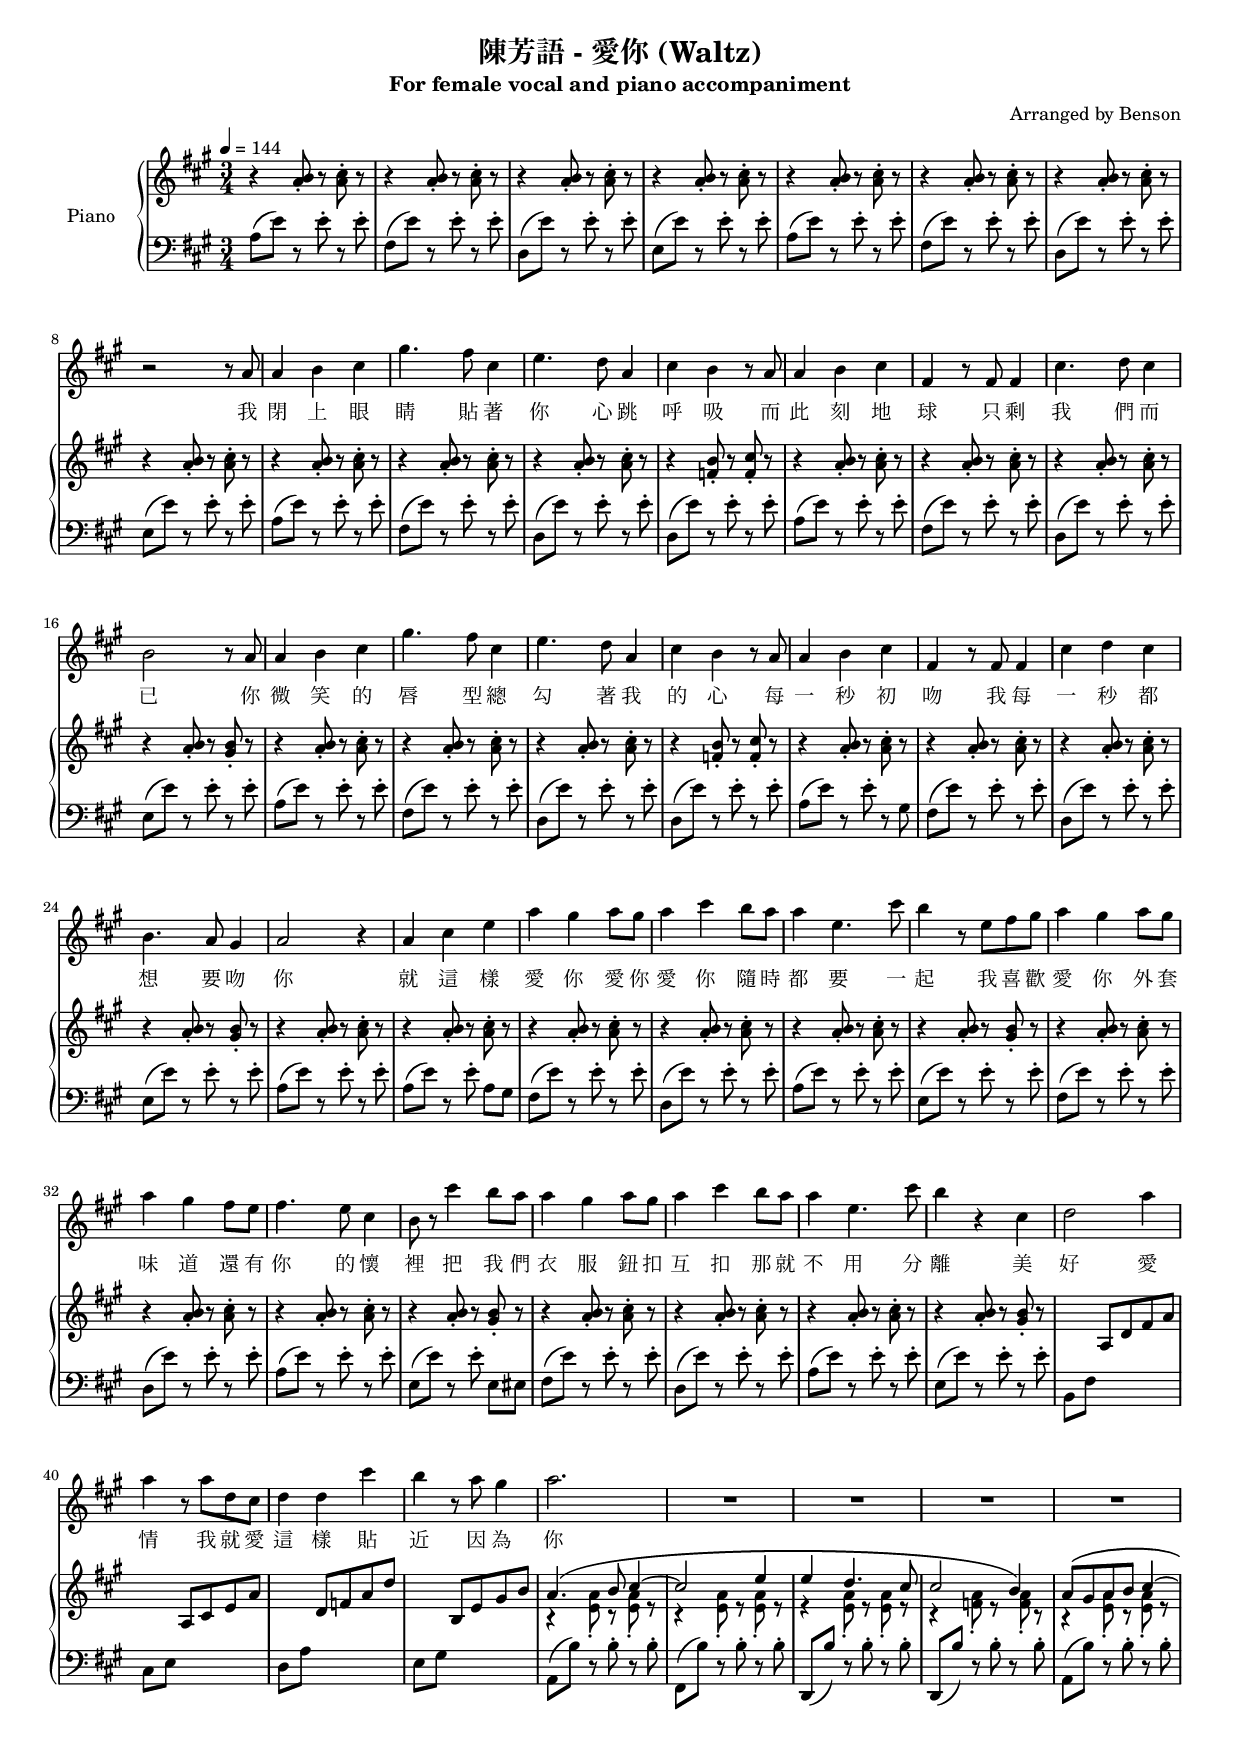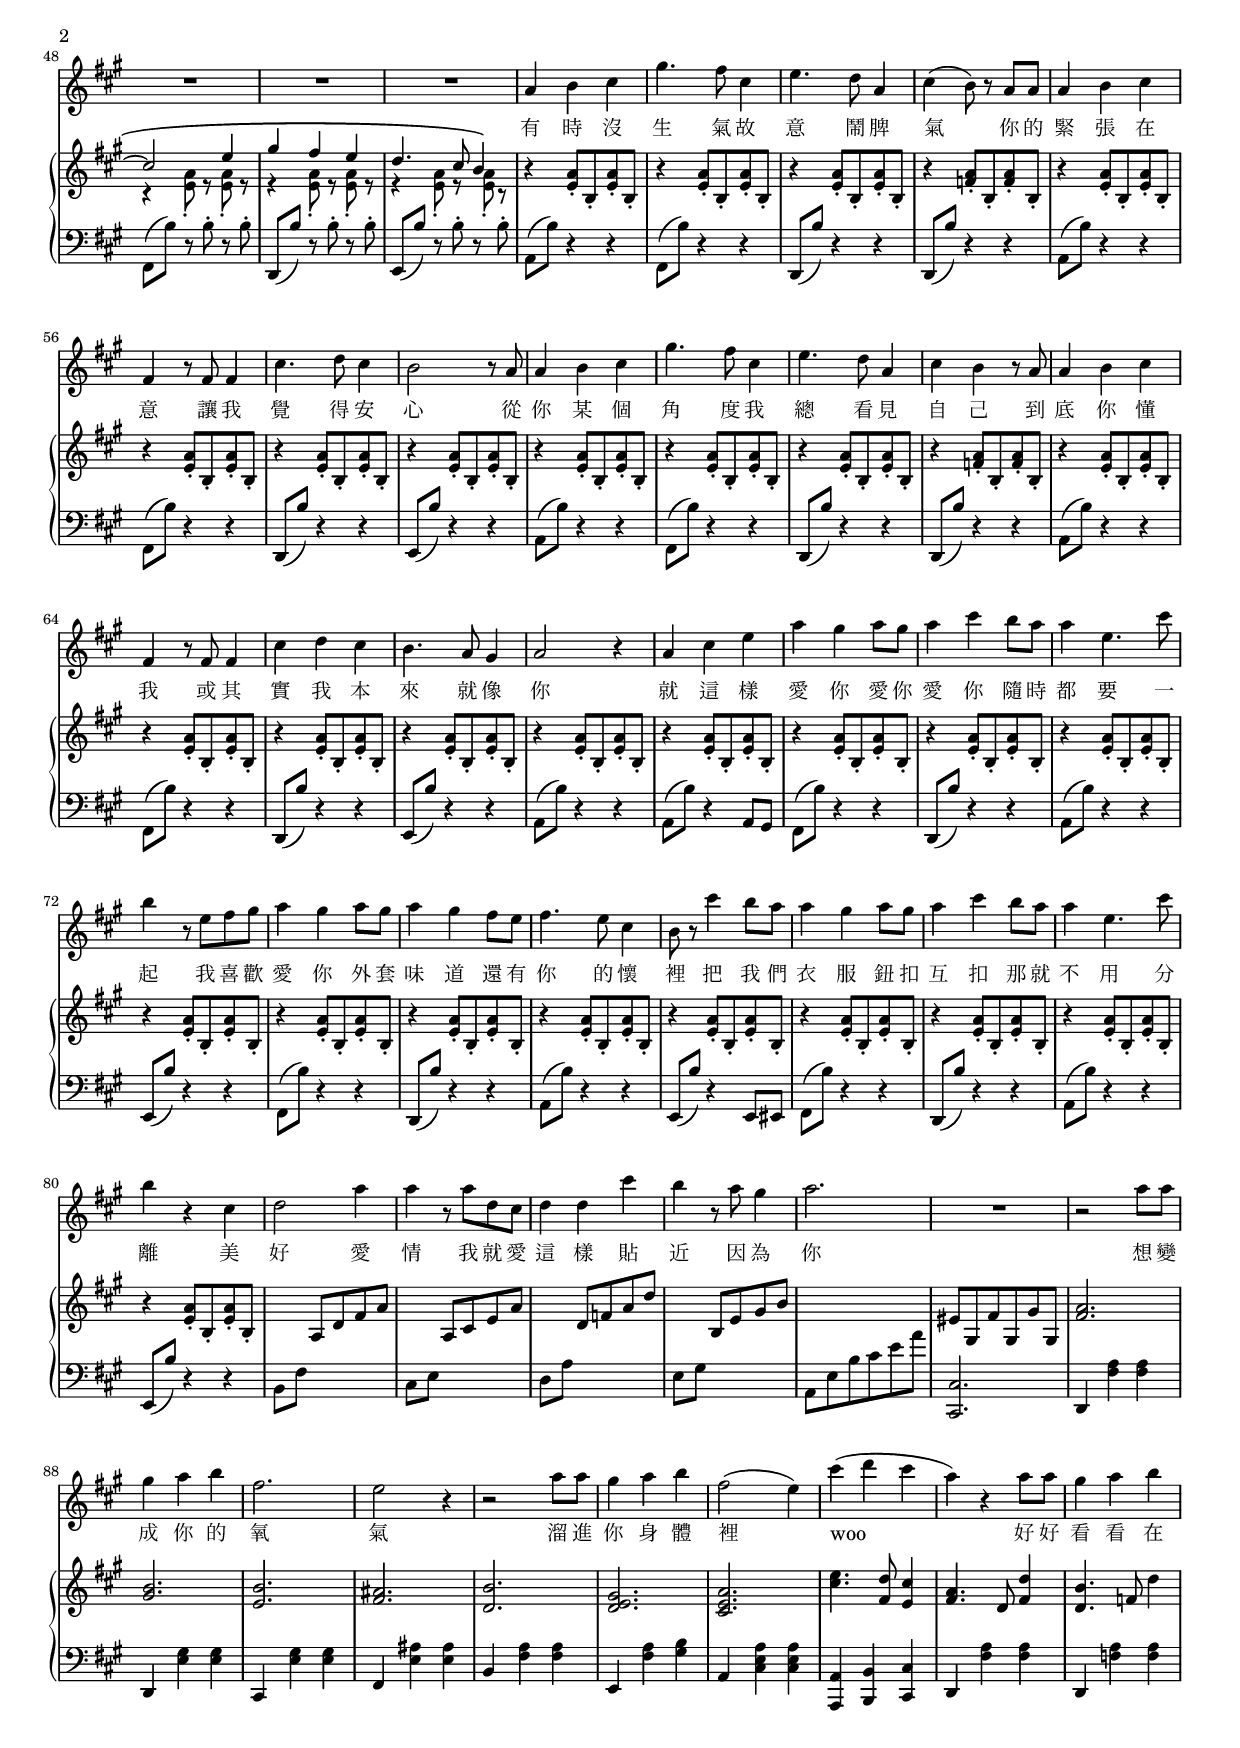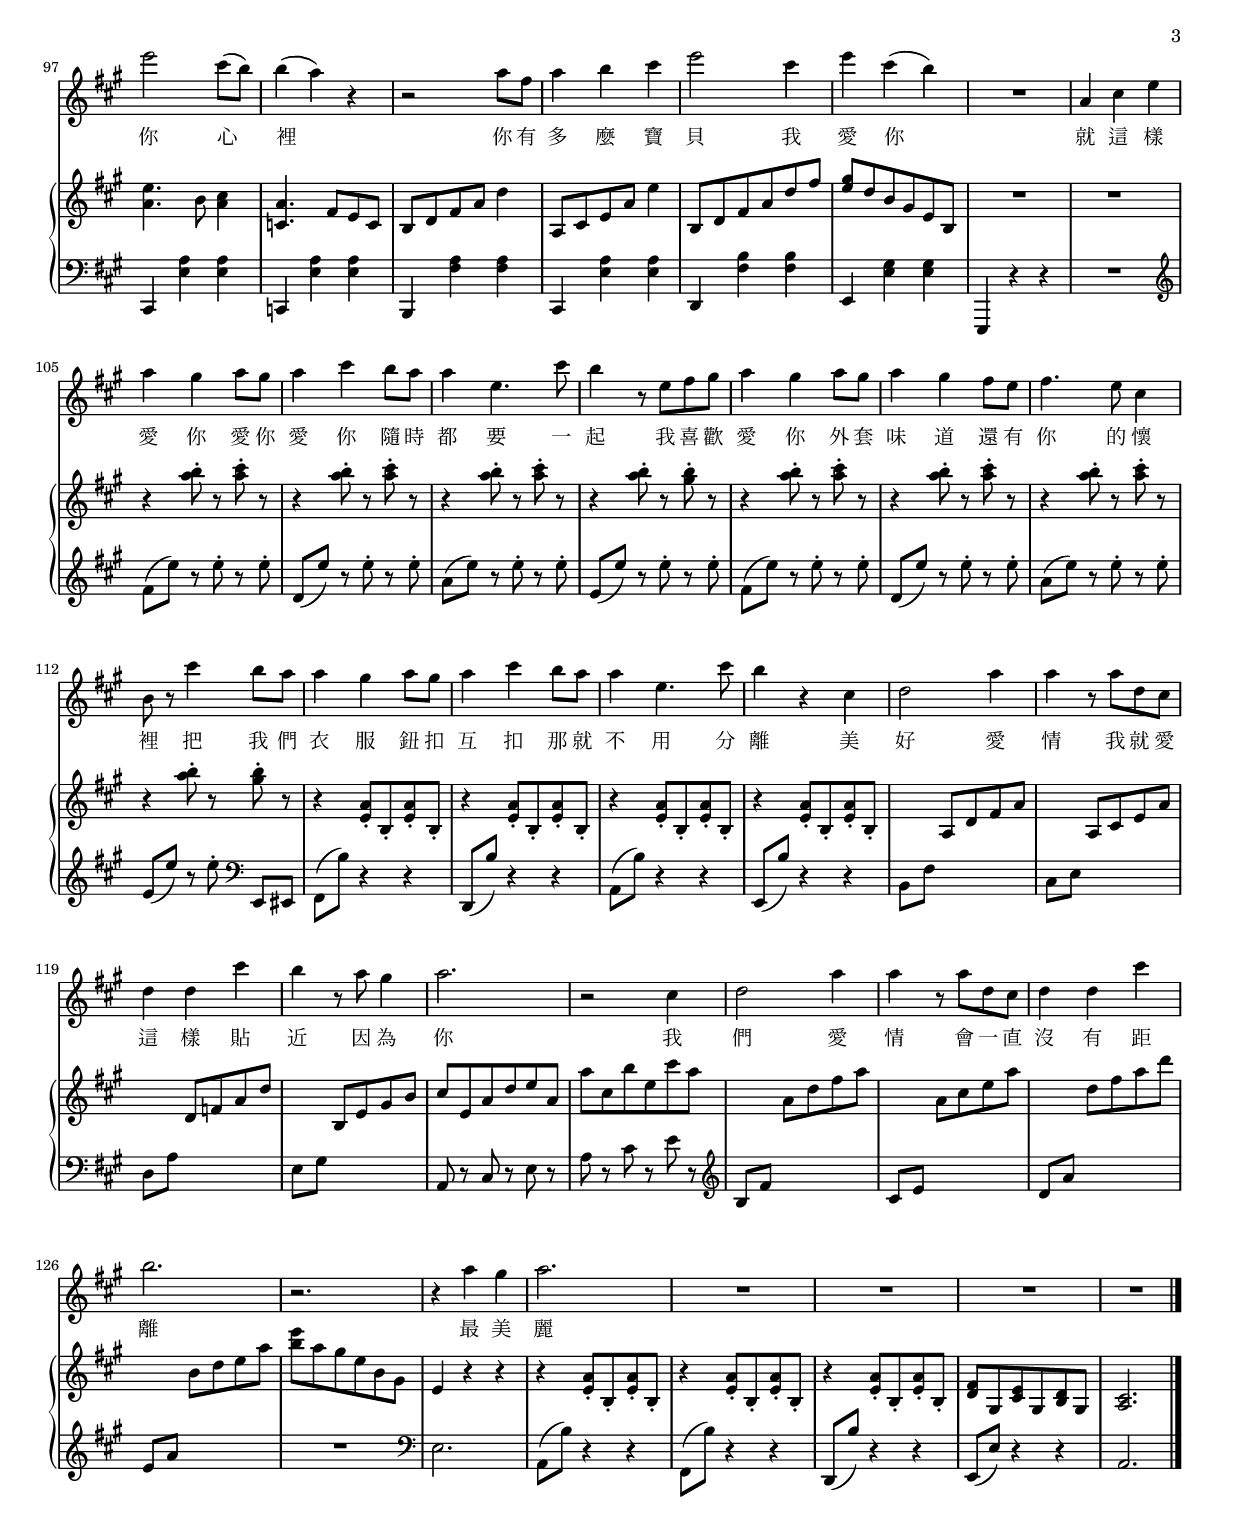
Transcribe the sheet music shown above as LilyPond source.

\version "2.18.2"
\include "articulate.ly"
#(set-global-staff-size 16)

%%%%%%%%%%%%%%%%%%%%%%%%%%%%%%%%%%%%%%%%%%%%%%%%%%%%%%%%%%%%%%%%%%%%%%%%%%%%%%%%%%%%%%%%%%
%%  http://lsr.di.unimi.it/LSR/Item?id=445

%LSR by Jay Anderson.
%modyfied by Simon Albrecht on March 2014.
%=> http://lilypond.1069038.n5.nabble.com/LSR-445-error-td160662.html

#(define (octave-up m t)
 (let* ((octave (1- t))
      (new-note (ly:music-deep-copy m))
      (new-pitch (ly:make-pitch
        octave
        (ly:pitch-notename (ly:music-property m 'pitch))
        (ly:pitch-alteration (ly:music-property m 'pitch)))))
  (set! (ly:music-property new-note 'pitch) new-pitch)
  new-note))

#(define (octavize-chord elements t)
 (cond ((null? elements) elements)
     ((eq? (ly:music-property (car elements) 'name) 'NoteEvent)
       (cons (car elements)
             (cons (octave-up (car elements) t)
                   (octavize-chord (cdr elements) t))))
     (else (cons (car elements) (octavize-chord (cdr elements ) t)))))

#(define (octavize music t)
 (if (eq? (ly:music-property music 'name) 'EventChord)
       (ly:music-set-property! music 'elements (octavize-chord
(ly:music-property music 'elements) t)))
 music)

makeOctaves = #(define-music-function (parser location arg mus) (integer? ly:music?)
 (music-map (lambda (x) (octavize x arg)) (event-chord-wrap! mus)))
%%%%%%%%%%%%%%%%%%%%%%%%%%%%%%%%%%%%%%%%%%%%%%%%%%%%%%%%%%%%%%%%%%%%%%%%%%%%%%%%%%%%%%%%%%

cr = \change Staff = "right"
cl = \change Staff = "left"
rhMark = \markup { 
  \path #0.1 #'((moveto -1 0)(rlineto 0 -1.5)(rlineto 0.5 0))
}

\header {
  title = "陳芳語 - 愛你 (Waltz)"
  subtitle = "For female vocal and piano accompaniment"
  arranger = "Arranged by Benson"
}

upper-prelude = \relative c'' {
  \repeat unfold 8 { r4 <a b>8-. r <a cis-.> r }
}

lower-prelude = \relative c' {
  \repeat unfold 2 {
    a8( e') r e-. r e-.
    fis,8( e') r e-. r e-.
    d,8( e') r e-. r e-.
    e,8( e') r e-. r e-.
  }
}

upper-verse-one = \relative c'' {
  \repeat unfold 3 { r4 <a b>8-. r <a cis-.> r }
  r4 <f b>8-. r <f cis'>-. r
  \repeat unfold 3 { r4 <a b>8-. r <a cis>-. r }
  r4 <a b>8-. r <gis b>-. r

  \repeat unfold 3 { r4 <a b>8-. r <a cis-.> r }
  r4 <f b>8-. r <f cis'>-. r
  \repeat unfold 3 { r4 <a b>8-. r <a cis>-. r }
  r4 <a b>8-. r <gis b>-. r

  r4 <a b>8-. r <a cis>-. r
}

lower-verse-one = \relative c' {
  a8( e') r e-. r e-.
  fis,8( e') r e-. r e-.
  d,8( e') r e-. r e-.
  d,8( e') r e-. r e-.
  a,8( e') r e-. r e-.
  fis,8( e') r e-. r e-.
  d,8( e') r e-. r e-.
  e,8( e') r e-. r e-.

  a,8( e') r e-. r e-.
  fis,8( e') r e-. r e-.
  d,8( e') r e-. r e-.
  d,8( e') r e-. r e-.
  a,8( e') r e-. r gis,
  fis8( e') r e-. r e-.
  d,8( e') r e-. r e-.
  e,8( e') r e-. r e-.

  a,8( e') r e-. r e-.
}

upper-chorus-one = \relative c'' {
  r4 <a b>8-. r <a cis>-. r

  \repeat unfold 3 { r4 <a b>8-. r <a cis>-. r }
  r4 <a b>8-. r <gis b>-. r

  \repeat unfold 3 { r4 <a b>8-. r <a cis>-. r }
  r4 <a b>8-. r <gis b>-. r

  \repeat unfold 3 { r4 <a b>8-. r <a cis>-. r }
  r4 <a b>8-. r <gis b>-. r

  s2.*4
}

lower-chorus-one = \relative c' {
  a8( e') r e-. a,[ gis]

  fis8( e') r e-. r e-.
  d,8( e') r e-. r e-.
  a,8( e') r e-. r e-.
  e,8( e') r e-. r e-.

  fis,8( e') r e-. r e-.
  d,8( e') r e-. r e-.
  a,8( e') r e-. r e-.
  e,8( e') r e-. e,[ eis]

  fis8( e') r e-. r e-.
  d,8( e') r e-. r e-.
  a,8( e') r e-. r e-.
  e,8( e') r e-. r e-.

  b,8[ fis'] \cr a d fis a
  \cl cis,,[ e] \cr a cis e a
  \cl d,,[ a'] \cr d f a d
  \cl e,,[ gis] \cr b e gis b
  \cl
}

upper-episode = \relative c'' {
  << {
    a4.\( b8 cis4~ cis2 e4 e d4. cis8 cis2 b4\)
    a8\( gis a b cis4~ cis2 e4 gis4 fis e d4. cis8 b4\)
  } \\ {
    \repeat unfold 3 { r4 <e, a>8-. r q-. r }
    r4 <f a>8-. r q-. r
    \repeat unfold 4 { r4 <e a>8-. r q-. r }
  } >>
}

lower-episode = \relative c {
  a8( b') r b-. r b-.
  fis,8( b') r b-. r b-.
  d,,8( b'') r b-. r b-.
  d,,8( b'') r b-. r b-.
  a,8( b') r b-. r b-.
  fis,8( b') r b-. r b-.
  d,,8( b'') r b-. r b-.
  e,,8( b'') r b-. r b-.
}

upper-verse-two = \relative c' {
  \repeat unfold 3 { r4 <e a>8-. b-. q-. b-. }
  r4 <f' a>8-. b,-. q-. b-.
  \repeat unfold 4 { r4 <e a>8-. b-. q-. b-. }
  \repeat unfold 3 { r4 <e a>8-. b-. q-. b-. }
  r4 <f' a>8-. b,-. q-. b-.
  \repeat unfold 4 { r4 <e a>8-. b-. q-. b-. }
  r4 <e a>8-. b-. q-. b-.
}

upper-chorus-two = \relative c' {
  \repeat unfold 13 { r4 <e a>8-. b-. q-. b-. }
  s2.*4
}

lower-verse-two = \relative c {
  a8( b') r4 r4
  fis,8( b') r4 r4
  d,,8( b'') r4 r4
  d,,8( b'') r4 r4
  a,8( b') r4 r4
  fis,8( b') r4 r4
  d,,8( b'') r4 r4
  e,,8( b'') r4 r4

  a,8( b') r4 r4
  fis,8( b') r4 r4
  d,,8( b'') r4 r4
  d,,8( b'') r4 r4
  a,8( b') r4 r4
  fis,8( b') r4 r4
  d,,8( b'') r4 r4
  e,,8( b'') r4 r4

  a,8( b') r4 r4
}
lower-chorus-two = \relative c {
  a8( b') r4 a,8 gis

  fis8( b') r4 r4
  d,,8( b'') r4 r4
  a,8( b') r4 r4
  e,,8( b'') r4 r4

  fis,8( b') r4 r4
  d,,8( b'') r4 r4
  a,8( b') r4 r4
  e,,8( b'') r4 e,,8 eis

  fis8( b') r4 r4
  d,,8( b'') r4 r4
  a,8( b') r4 r4
  e,,8( b'') r4 r4

  b,8[ fis'] \cr a d fis a
  \cl cis,,[ e] \cr a cis e a
  \cl d,,[ a'] \cr d f a d
  \cl e,,[ gis] \cr b e gis b
  \cl
}

upper-bridge = \relative c' {
  s2. eis8 gis, fis' gis, gis' gis,
  <fis' a>2. <gis b>2. <e b'>2. <fis ais>2.
  <d b'>2. <d e gis>2. <cis e a>2. <cis' e>4. <fis, d'>8 <e cis'>4
  <fis a>4. d8 <fis d'>4 <d b'>4. f8 d'4
  <a e'>4. b8 <a cis>4 <c, a'>4. fis8 e c
  b8 d fis a d4
  a,8 cis e a e'4
  b,8 d fis a d fis
  <e gis>8  d b gis e b
  R2.
}

lower-bridge = \relative c {
  a8 e' b' cis e a
  <cis,,, cis'>2.
  d4 <fis' a> q
  d, <e' gis> q
  cis, <e' gis> q
  fis, <e' ais> q
  b <fis' a> q
  e, <fis' a> <gis b>
  a, <cis e a> q
  <a, a'> <b b'> <cis cis'>
  d4 <fis' a> q
  d,4 <f' a> q
  cis,4 <e' a> q
  c,4 <e' a> q
  b,4 <fis'' a> q
  cis, <e' a> q
  d, <fis' b> q
  e,4 <e' gis> q
  e,,4 r r
}

upper-chorus-three = \relative c''' {
  R2.
  \repeat unfold 3 { r4 <a b>8-. r <a cis>-. r }
  r4 <a b>8-. r <gis b>-. r

  \repeat unfold 3 { r4 <a b>8-. r <a cis>-. r }
  r4 <a b>8-. r <gis b>-. r
  \repeat unfold 4 { r4 <e, a>8-. b-. q-. b-. }
  s2.*4
  cis'8 e, a d e a, a' cis, b' e, cis' a
  % <a' cis>8 e <b' d> e, <cis' e> e, <d' fis> a <e' gis> a, <gis' b> a,
  s2.*4
  <b e>8 a gis e b gis
  e4 r r
}

lower-chorus-three = \relative c' {
  R2.
  \clef treble
  fis8( e') r e-. r e-.
  d,8( e') r e-. r e-.
  a,8( e') r e-. r e-.
  e,8( e') r e-. r e-.

  fis,8( e') r e-. r e-.
  d,8( e') r e-. r e-.
  a,8( e') r e-. r e-.
  e,8( e') r e-. \clef bass e,,,[ eis]

  fis8( b') r4 r4
  d,,8( b'') r4 r4
  a,8( b') r4 r4
  e,,8( b'') r4 r4

  b,8[ fis'] \cr a d fis a
  \cl cis,,[ e] \cr a cis e a
  \cl d,,[ a'] \cr d f a d
  \cl e,,[ gis] \cr b e gis b
  \cl
  a,,8 r cis r e r a r cis r e r

  \clef treble
  b8[ fis'] \cr a d fis a
  \cl cis,,[ e] \cr a cis e a
  \cl d,,[ a'] \cr d fis a d
  \cl e,,[ a] \cr b d e a
  \cl R2.
  \clef bass
  e,,
}

upper-outro = \relative c' {
  \repeat unfold 3 { r4 <e a>8-. b-. q-. b-. }
  <d fis>8 gis, <cis e> gis <b d> gis
  <a cis>2.
}

lower-outro = \relative c {
  a8( b') r4 r
  fis,8( b') r4 r
  d,,8( b'') r4 r
  e,,8( e') r4 r
  a,2.
}

upper = \relative c' {
  \clef treble
  \tempo 4 = 144
  \time 3/4
  \key a \major
  \upper-prelude
  \upper-verse-one
  \upper-chorus-one
  \upper-episode
  \upper-verse-two
  \upper-chorus-two
  \upper-bridge
  \upper-chorus-three
  \upper-outro
  \bar "|."
}

lower = \relative c {
  \clef bass
  \time 3/4
  \key a \major
  \lower-prelude
  \lower-verse-one
  \lower-chorus-one
  \lower-episode
  \lower-verse-two
  \lower-chorus-two
  \lower-bridge
  \lower-chorus-three
  \lower-outro
  \bar "|."
}

dynamics = {
}

melody = \relative c'' {
  \clef treble
  \time 3/4
  \key a \major
  R2.*7
  r2 r8
  % verse 1
  a8 a4 b cis gis'4. fis8 cis4 e4. d8 a4 cis b r8
  a8 a4 b cis fis, r8 fis fis4 cis'4. d8 cis4 b2 r8
  a8 a4 b cis gis'4. fis8 cis4 e4. d8 a4 cis b r8
  a8 a4 b cis fis, r8 fis fis4 cis'4 d4 cis b4. a8 gis4 a2 r4

  % chorus
  a4 cis e a4 gis a8 gis a4 cis b8 a a4 e4. cis'8 b4 r8
  e,8 fis gis a4 gis a8 gis a4 gis fis8 e fis4. e8 cis4 b8 r
  cis'4 b8 a a4 gis a8 gis a4 cis b8 a a4 e4. cis'8 b4 r
  cis,4 d2 a'4 a4 r8 a d, cis d4 d cis' b r8 a gis4 a2.
  R2.*3 R2.*4

  % verse 2
  a,4 b cis gis'4. fis8 cis4 e4. d8 a4 cis( b8) r8
  a8 a8 a4 b cis fis, r8 fis fis4 cis'4. d8 cis4 b2 r8
  a8 a4 b cis gis'4. fis8 cis4 e4. d8 a4 cis b r8
  a8 a4 b cis fis, r8 fis fis4 cis'4 d4 cis b4. a8 gis4 a2 r4

  % chorus 2
  a4 cis e a4 gis a8 gis a4 cis b8 a a4 e4. cis'8 b4 r8
  e,8 fis gis a4 gis a8 gis a4 gis fis8 e fis4. e8 cis4 b8 r
  cis'4 b8 a a4 gis a8 gis a4 cis b8 a a4 e4. cis'8 b4 r
  cis,4 d2 a'4 a4 r8 a d, cis d4 d cis' b r8 a gis4 a2.
  
  % bridge
  R2.
  r2 a8 a gis4 a b fis2. e2 r4
  r2 a8 a gis4 a b fis2( e4) cis'4( d cis4 a4)
  r4 a8 a gis4 a b e2 cis8( b) b4( a) r
  r2 a8 fis a4 b cis e2 cis4 e cis( b)

  R2.

  % chorus 3
  a,4 cis e a4 gis a8 gis a4 cis b8 a a4 e4. cis'8 b4 r8
  e,8 fis gis a4 gis a8 gis a4 gis fis8 e fis4. e8 cis4 b8 r8
  cis'4 b8 a a4 gis a8 gis a4 cis b8 a a4 e4. cis'8 b4 r
  cis,4 d2 a'4 a4 r8 a d, cis d4 d cis' b r8 a gis4 a2.
  r2
  cis,4 d2 a'4 a4 r8 a d, cis d4 d cis' b2. r2. r4 a gis4 a2.

  R2.*4
  \bar "|."
}

lyricsmain = \lyricmode {
  我 閉 上 眼 睛 貼 著 你 心 跳 呼 吸
  而 此 刻 地 球 只 剩 我 們 而 已
  你 微 笑 的 唇 型 總 勾 著 我 的 心
  每 一 秒 初 吻 我 每 一 秒 都 想 要 吻 你

  就 這 樣 愛 你 愛 你 愛 你 隨 時 都 要 一 起
  我 喜 歡 愛 你 外 套 味 道 還 有 你 的 懷 裡
  把 我 們 衣 服 鈕 扣 互 扣 那 就 不 用 分 離
  美 好 愛 情 我 就 愛 這 樣 貼 近 因 為 你

  有 時 沒 生 氣 故 意 鬧 脾 氣
  你 的 緊 張 在 意 讓 我 覺 得 安 心
  從 你 某 個 角 度 我 總 看 見 自 己
  到 底 你 懂 我 或 其 實 我 本 來 就 像 你

  就 這 樣 愛 你 愛 你 愛 你 隨 時 都 要 一 起
  我 喜 歡 愛 你 外 套 味 道 還 有 你 的 懷 裡
  把 我 們 衣 服 鈕 扣 互 扣 那 就 不 用 分 離
  美 好 愛 情 我 就 愛 這 樣 貼 近 因 為 你

  想 變 成 你 的 氧 氣
  溜 進 你 身 體 裡
  woo
  好 好 看 看 在 你 心 裡
  你 有 多 麼 寶 貝 我 愛 你

  就 這 樣 愛 你 愛 你 愛 你 隨 時 都 要 一 起
  我 喜 歡 愛 你 外 套 味 道 還 有 你 的 懷 裡
  把 我 們 衣 服 鈕 扣 互 扣 那 就 不 用 分 離
  美 好 愛 情 我 就 愛 這 樣 貼 近 因 為 你
  我 們 愛 情 會 一 直 沒 有 距 離 最 美 麗
}

\paper {
  page-breaking = #ly:page-turn-breaking
}
\score {
  <<
    \new Staff = "melodystaff" <<
      \set Staff.midiInstrument = #"electric guitar (clean)"
      \set Staff.instrumentName = #"Vocal"
      \set Staff.midiMinimumVolume = #0.7
      \set Staff.midiMaximumVolume = #0.8
      \new Voice = "melody" {
        \melody
      }
      \context Lyrics = "lyrics" { \lyricsto "melody" { \lyricsmain } }
    >>
    \new PianoStaff <<
      \set PianoStaff.instrumentName = #"Piano"
      \new Staff = "right" {
        \set Staff.midiInstrument = #"acoustic grand"
        \set Staff.midiMinimumVolume = #0.9
        \set Staff.midiMaximumVolume = #1
        \upper
      }
      \new Dynamics = "Dynamics_pf" \dynamics
      \new Staff = "left" {
        \set Staff.midiInstrument = #"acoustic grand"
        \set Staff.midiMinimumVolume = #0.9
        \set Staff.midiMaximumVolume = #1
        \lower
      }
    >>
  >>
  \layout {
    \context {
      % add the RemoveEmptyStaffContext that erases rest-only staves
      \Staff \RemoveEmptyStaves
    }
    \context {
      % add the RemoveEmptyStaffContext that erases rest-only staves
      % \Dynamics \RemoveEmptyStaves
    }
    \context {
      \Score
      % Remove all-rest staves also in the first system
      \override VerticalAxisGroup.remove-first = ##t
      % If only one non-empty staff in a system exists, still print the starting bar
      \override SystemStartBar.collapse-height = #1
    }
    \context {
      \ChordNames
      \override ChordName #'font-size = #-3
    }
  }
  \midi {
    \context {
      \ChordNameVoice \remove Note_performer
    }
  }
}

\book {
\bookOutputSuffix "no-vocal"
\score {
  <<
    \new PianoStaff <<
      \set PianoStaff.instrumentName = #"Piano"
      \new Staff = "right" {
        \set Staff.midiInstrument = #"acoustic grand"
        \set Staff.midiMinimumVolume = #0.3
        \set Staff.midiMaximumVolume = #0.7
        \upper
      }
      \new Dynamics = "Dynamics_pf" \dynamics
      \new Staff = "left" {
        \set Staff.midiInstrument = #"acoustic grand"
        \set Staff.midiMinimumVolume = #0.3
        \set Staff.midiMaximumVolume = #0.7
        \lower
      }
    >>
  >>
  \midi {
    \context {
      \ChordNameVoice \remove Note_performer
    }
  }
}
}
